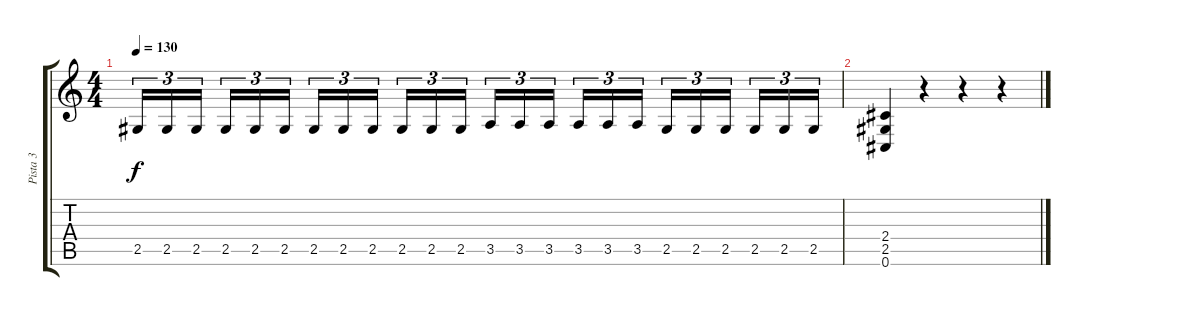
\track ("Pista 3" "Pista 3") {instrument distortionguitar}
\staff {score tabs}
\tuning (Db4 Ab3 E3 B2 Gb2 Db2) {hide}
\ts (4 4)
\tempo 130
\clef g2
\ks c
2.5.16{tu (3 2) dy f} 2.5.16{tu (3 2)} 2.5.16{tu (3 2)} 2.5.16{tu (3 2)} 2.5.16{tu (3 2)} 2.5.16{tu (3 2)} 2.5.16{tu (3 2)} 2.5.16{tu (3 2)} 2.5.16{tu (3 2)} 2.5.16{tu (3 2)} 2.5.16{tu (3 2)} 2.5.16{tu (3 2)} 3.5.16{tu (3 2)} 3.5.16{tu (3 2)} 3.5.16{tu (3 2)} 3.5.16{tu (3 2)} 3.5.16{tu (3 2)} 3.5.16{tu (3 2)} 2.5.16{tu (3 2)} 2.5.16{tu (3 2)} 2.5.16{tu (3 2)} 2.5.16{tu (3 2)} 2.5.16{tu (3 2)} 2.5.16{tu (3 2)} |
(2.4 2.5 0.6).4 r.4 r.4 r.4
